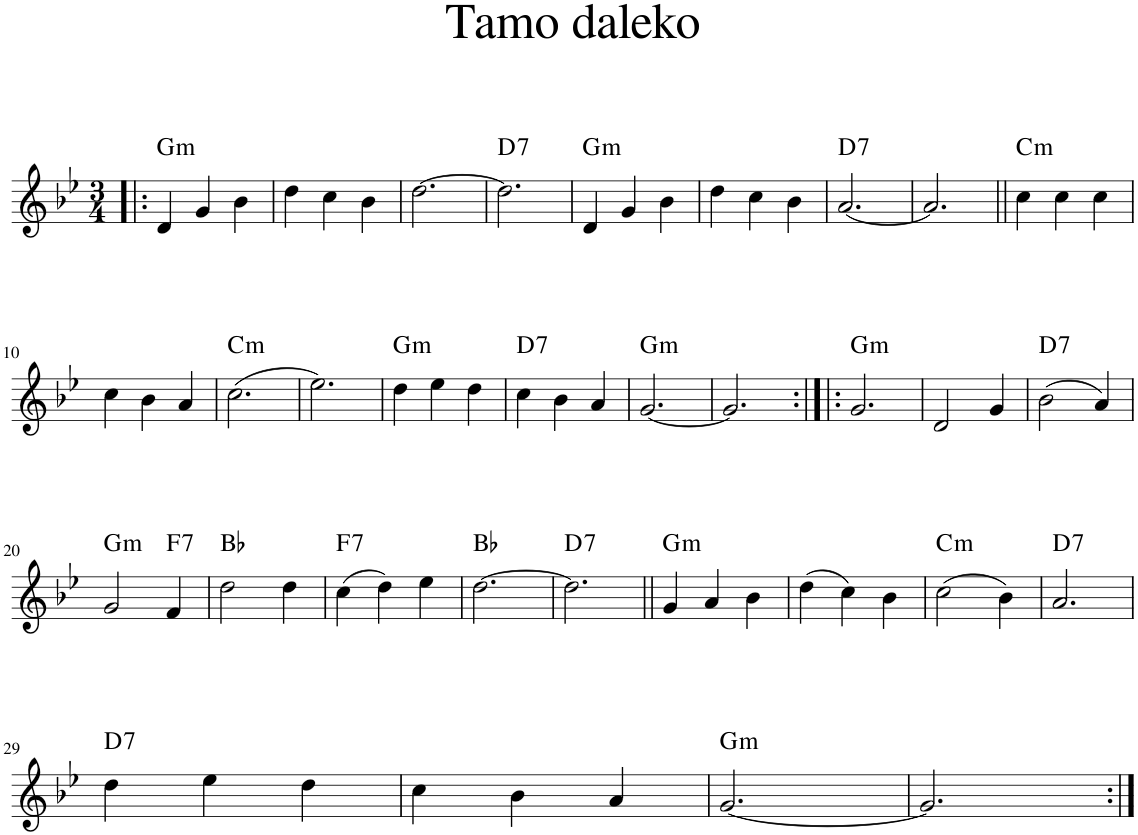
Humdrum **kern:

**kern	**harte
*part1	*part1
*staff1	*
*I"Piano	*
*I'Pno	*
*clefG2	*
*k[b-e-]	*
*g:	*
*M3/4	*
=1!|:	=1!|:
!	!LO:H:kt=m
4d/	G:min
4g/	.
4b-\	.
=2	=2
4dd\	.
4cc\	.
4b-\	.
=3	=3
[2.dd\	.
=4	=4
!	!LO:H:kt=7
2.dd\]	D:7
=5	=5
!	!LO:H:kt=m
4d/	G:min
4g/	.
4b-\	.
=6	=6
4dd\	.
4cc\	.
4b-\	.
=7	=7
!	!LO:H:kt=7
[2.a/	D:7
=8	=8
2.a/]	.
=9||	=9||
!	!LO:H:kt=m
4cc\	C:min
4cc\	.
4cc\	.
!!LO:LB:g=z
=10	=10
4cc\	.
4b-\	.
4a/	.
=11	=11
!	!LO:H:kt=m
(2.cc\	C:min
=12	=12
2.ee-\)	.
=13	=13
!	!LO:H:kt=m
4dd\	G:min
4ee-\	.
4dd\	.
=14	=14
!	!LO:H:kt=7
4cc\	D:7
4b-\	.
4a/	.
=15	=15
!	!LO:H:kt=m
[2.g/	G:min
=16	=16
2.g/]	.
=17:|!|:	=17:|!|:
!	!LO:H:kt=m
2.g/	G:min
=18	=18
2d/	.
4g/	.
=19	=19
!	!LO:H:kt=7
(2b-\	D:7
4a/)	.
!!LO:LB:g=z
=20	=20
!	!LO:H:kt=m
2g/	G:min
!	!LO:H:kt=7
4f/	F:7
=21	=21
2dd\	Bb:maj
4dd\	.
=22	=22
!	!LO:H:kt=7
(4cc\	F:7
4dd\)	.
4ee-\	.
=23	=23
[2.dd\	Bb:maj
=24	=24
!	!LO:H:kt=7
2.dd\]	D:7
=25||	=25||
!	!LO:H:kt=m
4g/	G:min
4a/	.
4b-\	.
=26	=26
(4dd\	.
4cc\)	.
4b-\	.
=27	=27
!	!LO:H:kt=m
(2cc\	C:min
4b-\)	.
=28	=28
!	!LO:H:kt=7
2.a/	D:7
!!LO:LB:g=z
=29	=29
!	!LO:H:kt=7
4dd\	D:7
4ee-\	.
4dd\	.
=30	=30
4cc\	.
4b-\	.
4a/	.
=31	=31
!	!LO:H:kt=m
[2.g/	G:min
=32	=32
2.g/]	.
=:|!	=:|!
*-	*-
